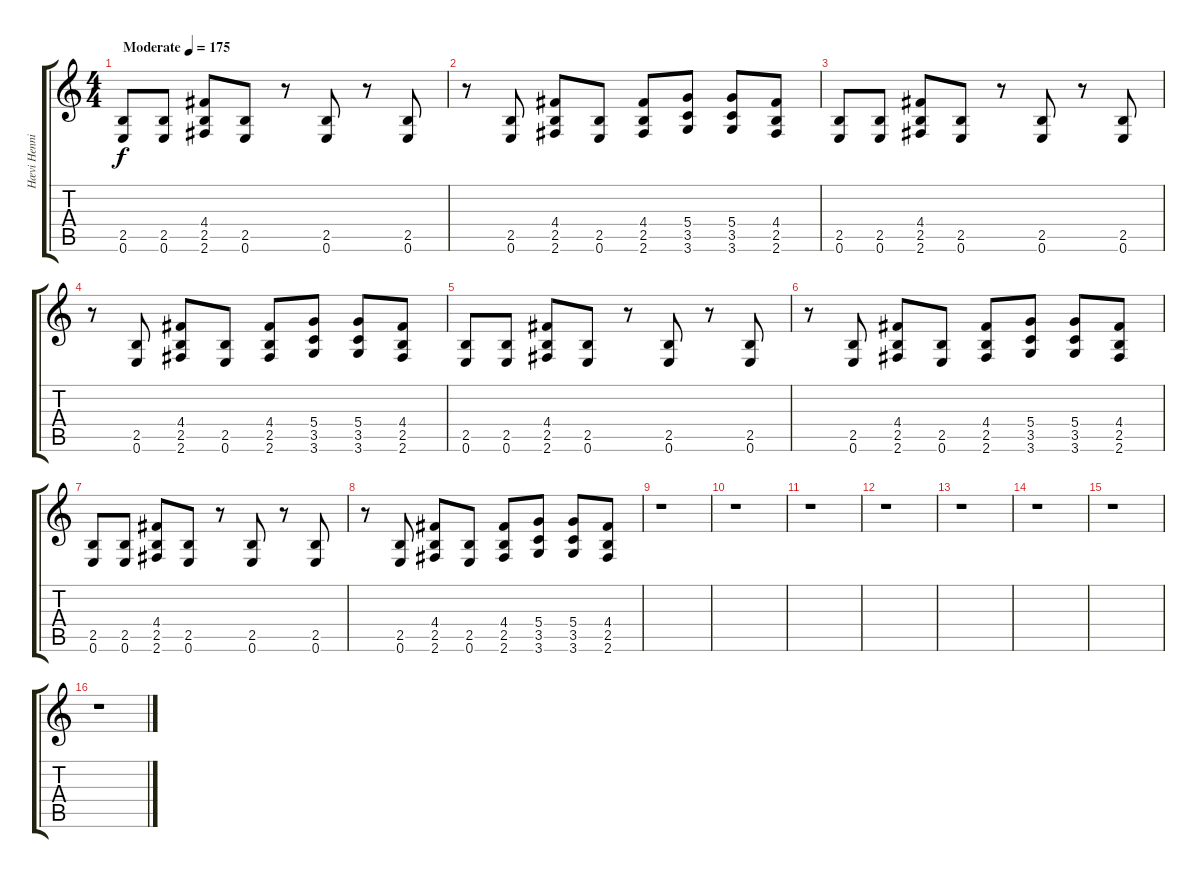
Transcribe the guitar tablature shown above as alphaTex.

\track ("Hævi Henning" "Hævi Henni") {instrument distortionguitar}
\staff {score tabs}
\tuning (E4 B3 G3 D3 A2 E2) {hide}
\ts (4 4)
\tempo (175 "Moderate")
\clef g2
\ks c
(2.5 0.6).8{dy f instrument distortionguitar} (2.5 0.6).8 (4.4 2.5 2.6).8 (2.5 0.6).8 r.8 (2.5 0.6).8 r.8 (2.5 0.6).8 |
r.8 (2.5 0.6).8 (4.4 2.5 2.6).8 (2.5 0.6).8 (4.4 2.5 2.6).8 (5.4 3.5 3.6).8 (5.4 3.5 3.6).8 (4.4 2.5 2.6).8 |
(2.5 0.6).8 (2.5 0.6).8 (4.4 2.5 2.6).8 (2.5 0.6).8 r.8 (2.5 0.6).8 r.8 (2.5 0.6).8 |
r.8 (2.5 0.6).8 (4.4 2.5 2.6).8 (2.5 0.6).8 (4.4 2.5 2.6).8 (5.4 3.5 3.6).8 (5.4 3.5 3.6).8 (4.4 2.5 2.6).8 |
(2.5 0.6).8 (2.5 0.6).8 (4.4 2.5 2.6).8 (2.5 0.6).8 r.8 (2.5 0.6).8 r.8 (2.5 0.6).8 |
r.8 (2.5 0.6).8 (4.4 2.5 2.6).8 (2.5 0.6).8 (4.4 2.5 2.6).8 (5.4 3.5 3.6).8 (5.4 3.5 3.6).8 (4.4 2.5 2.6).8 |
(2.5 0.6).8 (2.5 0.6).8 (4.4 2.5 2.6).8 (2.5 0.6).8 r.8 (2.5 0.6).8 r.8 (2.5 0.6).8 |
r.8 (2.5 0.6).8 (4.4 2.5 2.6).8 (2.5 0.6).8 (4.4 2.5 2.6).8 (5.4 3.5 3.6).8 (5.4 3.5 3.6).8 (4.4 2.5 2.6).8 |
r.1 |
r.1 |
r.1 |
r.1 |
r.1 |
r.1 |
r.1 |
r.1
